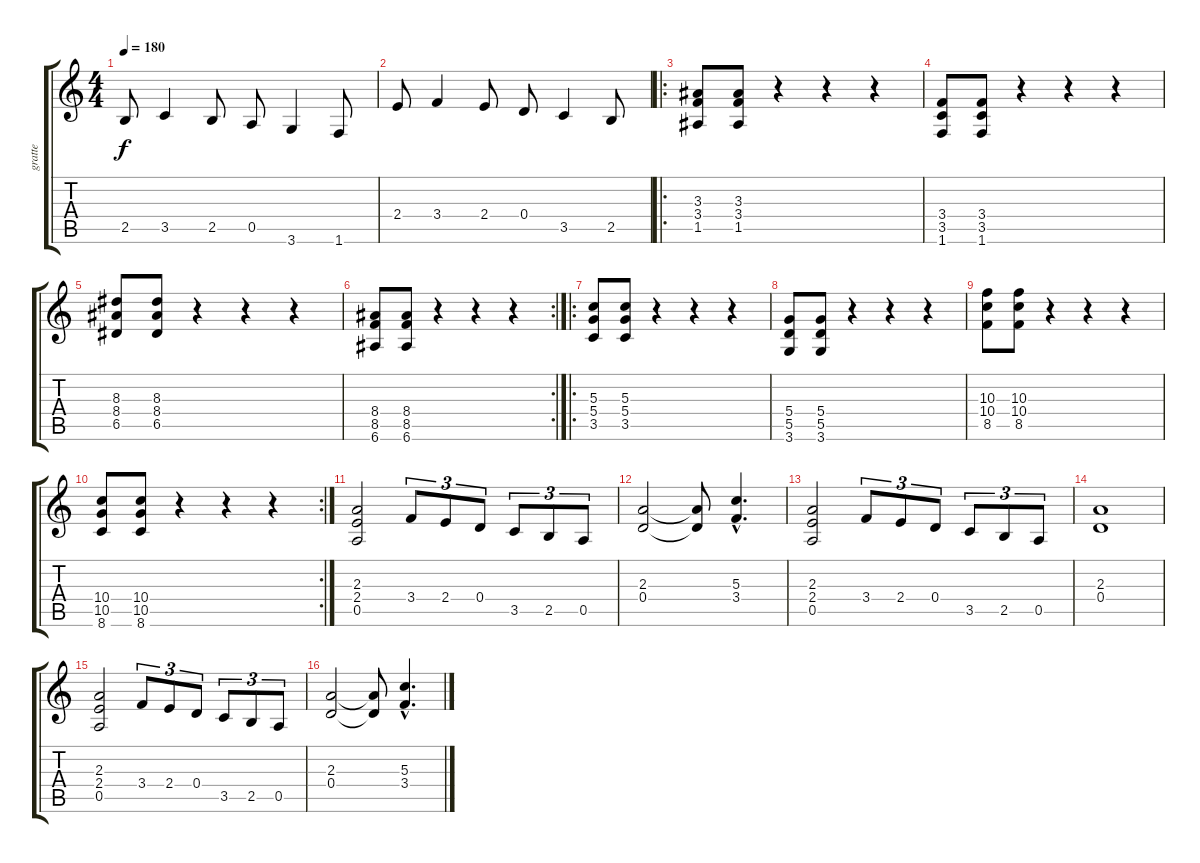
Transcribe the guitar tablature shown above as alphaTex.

\track ("gratte" "gratte") {instrument distortionguitar}
\staff {score tabs}
\tuning (E4 B3 G3 D3 A2 E2) {hide}
\ts (4 4)
\tempo 180
\clef g2
\ks c
2.5.8{dy f} 3.5.4 2.5.8 0.5.8 3.6.4 1.6.8 |
2.4.8 3.4.4 2.4.8 0.4.8 3.5.4 2.5.8 |
\ro
(3.3 3.4 1.5).8 (3.3 3.4 1.5).8 r.4 r.4 r.4 |
(3.4 3.5 1.6).8 (3.4 3.5 1.6).8 r.4 r.4 r.4 |
(8.3 8.4 6.5).8 (8.3 8.4 6.5).8 r.4 r.4 r.4 |
\rc 2
(8.4 8.5 6.6).8 (8.4 8.5 6.6).8 r.4 r.4 r.4 |
\ro
(5.3 5.4 3.5).8 (5.3 5.4 3.5).8 r.4 r.4 r.4 |
(5.4 5.5 3.6).8 (5.4 5.5 3.6).8 r.4 r.4 r.4 |
(10.3 10.4 8.5).8 (10.3 10.4 8.5).8 r.4 r.4 r.4 |
\rc 2
(10.4 10.5 8.6).8 (10.4 10.5 8.6).8 r.4 r.4 r.4 |
(2.3 2.4 0.5).2 3.4.8{tu (3 2)} 2.4.8{tu (3 2)} 0.4.8{tu (3 2)} 3.5.8{tu (3 2)} 2.5.8{tu (3 2)} 0.5.8{tu (3 2)} |
(2.3 0.4).2 (2.3{t} 0.4{t}).8 (5.3{hac} 3.4{hac}).4{d} |
(2.3 2.4 0.5).2 3.4.8{tu (3 2)} 2.4.8{tu (3 2)} 0.4.8{tu (3 2)} 3.5.8{tu (3 2)} 2.5.8{tu (3 2)} 0.5.8{tu (3 2)} |
(2.3 0.4).1 |
(2.3 2.4 0.5).2 3.4.8{tu (3 2)} 2.4.8{tu (3 2)} 0.4.8{tu (3 2)} 3.5.8{tu (3 2)} 2.5.8{tu (3 2)} 0.5.8{tu (3 2)} |
(2.3 0.4).2 (2.3{t} 0.4{t}).8 (5.3{hac} 3.4{hac}).4{d}
